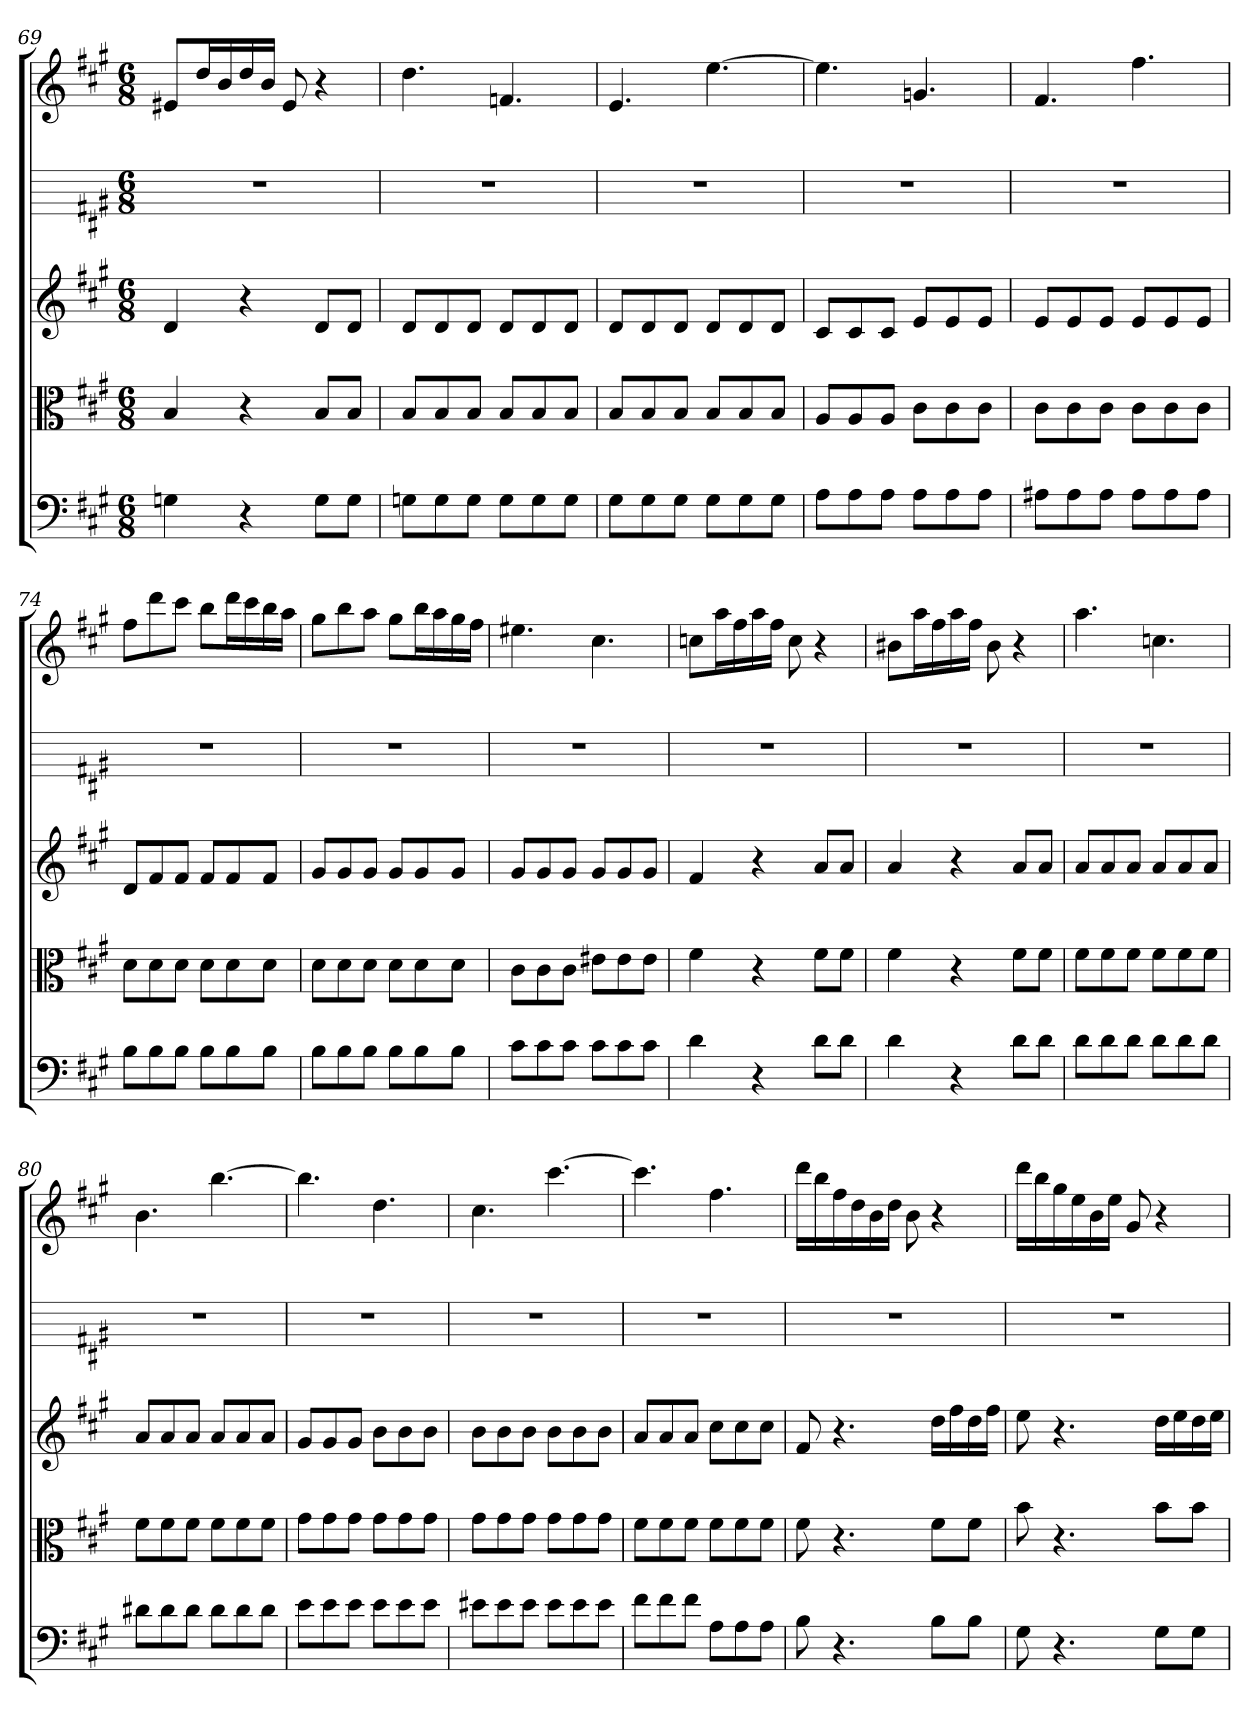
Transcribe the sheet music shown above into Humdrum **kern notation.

**kern	**kern	**kern	**kern	**kern
*part5	*part4	*part3	*part2	*part1
*staff5	*staff4	*staff3	*staff2	*staff1
*clefF4	*clefC3	*	*	*
*k[f#c#g#]	*k[f#c#g#]	*k[f#c#g#]	*k[f#c#g#]	*k[f#c#g#]
*A:	*A:	*A:	*A:	*A:
*M6/8	*M6/8	*M6/8	*M6/8	*M6/8
=69	=69	=69	=69	=69
4Gn	4B	4d	2.r	8e#XL
.	.	.	.	16ddL
.	.	.	.	16b
4r	4r	4r	.	16dd
.	.	.	.	16bJJ
.	.	.	.	8e#
8G\L	8B/L	8dL	.	4r
8G\J	8B/J	8dJ	.	.
=70	=70	=70	=70	=70
8Gn\L	8B/L	8dL	2.r	4.dd
8G\	8B/	8d	.	.
8G\J	8B/J	8dJ	.	.
8G\L	8B/L	8dL	.	4.fn
8G\	8B/	8d	.	.
8G\J	8B/J	8dJ	.	.
=71	=71	=71	=71	=71
8G#\L	8B/L	8dL	2.r	4.e
8G#\	8B/	8d	.	.
8G#\J	8B/J	8dJ	.	.
8G#\L	8B/L	8dL	.	[4.ee
8G#\	8B/	8d	.	.
8G#\J	8B/J	8dJ	.	.
=72	=72	=72	=72	=72
8A\L	8A/L	8c#L	2.r	4.ee]
8A\	8A/	8c#	.	.
8A\J	8A/J	8c#J	.	.
8A\L	8c#\L	8eL	.	4.gn
8A\	8c#\	8e	.	.
8A\J	8c#\J	8eJ	.	.
=73	=73	=73	=73	=73
8A#X\L	8c#\L	8eL	2.r	4.f#
8A#\	8c#\	8e	.	.
8A#\J	8c#\J	8eJ	.	.
8A#\L	8c#\L	8eL	.	4.ff#
8A#\	8c#\	8e	.	.
8A#\J	8c#\J	8eJ	.	.
=74	=74	=74	=74	=74
8B\L	8d\L	8dL	2.r	8ff#L
8B\	8d\	8f#	.	8ddd
8B\J	8d\J	8f#J	.	8ccc#J
8B\L	8d\L	8f#L	.	8bbL
8B\	8d\	8f#	.	16dddL
.	.	.	.	16ccc#
8B\J	8d\J	8f#J	.	16bb
.	.	.	.	16aaJJ
=75	=75	=75	=75	=75
8B\L	8d\L	8g#L	2.r	8gg#L
8B\	8d\	8g#	.	8bb
8B\J	8d\J	8g#J	.	8aaJ
8B\L	8d\L	8g#L	.	8gg#L
8B\	8d\	8g#	.	16bbL
.	.	.	.	16aa
8B\J	8d\J	8g#J	.	16gg#
.	.	.	.	16ff#JJ
=76	=76	=76	=76	=76
8c#\L	8c#\L	8g#L	2.r	4.ee#X
8c#\	8c#\	8g#	.	.
8c#\J	8c#\J	8g#J	.	.
8c#\L	8e#X\L	8g#L	.	4.cc#
8c#\	8e#\	8g#	.	.
8c#\J	8e#\J	8g#J	.	.
=77	=77	=77	=77	=77
4d	4f#	4f#	2.r	8ccnL
.	.	.	.	16aaL
.	.	.	.	16ff#
4r	4r	4r	.	16aa
.	.	.	.	16ff#JJ
.	.	.	.	8cc
8d\L	8f#\L	8aL	.	4r
8d\J	8f#\J	8aJ	.	.
=78	=78	=78	=78	=78
4d	4f#	4a	2.r	8b#XL
.	.	.	.	16aaL
.	.	.	.	16ff#
4r	4r	4r	.	16aa
.	.	.	.	16ff#JJ
.	.	.	.	8b#
8d\L	8f#\L	8aL	.	4r
8d\J	8f#\J	8aJ	.	.
=79	=79	=79	=79	=79
8d\L	8f#\L	8aL	2.r	4.aa
8d\	8f#\	8a	.	.
8d\J	8f#\J	8aJ	.	.
8d\L	8f#\L	8aL	.	4.ccn
8d\	8f#\	8a	.	.
8d\J	8f#\J	8aJ	.	.
=80	=80	=80	=80	=80
8d#X\L	8f#\L	8aL	2.r	4.b
8d#\	8f#\	8a	.	.
8d#\J	8f#\J	8aJ	.	.
8d#\L	8f#\L	8aL	.	[4.bb
8d#\	8f#\	8a	.	.
8d#\J	8f#\J	8aJ	.	.
=81	=81	=81	=81	=81
8e\L	8g#\L	8g#L	2.r	4.bb]
8e\	8g#\	8g#	.	.
8e\J	8g#\J	8g#J	.	.
8e\L	8g#\L	8bL	.	4.dd
8e\	8g#\	8b	.	.
8e\J	8g#\J	8bJ	.	.
=82	=82	=82	=82	=82
8e#X\L	8g#\L	8bL	2.r	4.cc#
8e#\	8g#\	8b	.	.
8e#\J	8g#\J	8bJ	.	.
8e#\L	8g#\L	8bL	.	[4.ccc#
8e#\	8g#\	8b	.	.
8e#\J	8g#\J	8bJ	.	.
=83	=83	=83	=83	=83
8f#\L	8f#\L	8aL	2.r	4.ccc#]
8f#\	8f#\	8a	.	.
8f#\J	8f#\J	8aJ	.	.
8A\L	8f#\L	8cc#L	.	4.ff#
8A\	8f#\	8cc#	.	.
8A\J	8f#\J	8cc#J	.	.
=84	=84	=84	=84	=84
8B	8f#	8f#	2.r	16dddLL
.	.	.	.	16bb
4.r	4.r	4.r	.	16ff#
.	.	.	.	16dd
.	.	.	.	16b
.	.	.	.	16ddJJ
.	.	.	.	8b
8B\L	8f#\L	16ddLL	.	4r
.	.	16ff#	.	.
8B\J	8f#\J	16dd	.	.
.	.	16ff#JJ	.	.
=85	=85	=85	=85	=85
8G#	8b	8ee	2.r	16dddLL
.	.	.	.	16bb
4.r	4.r	4.r	.	16gg#
.	.	.	.	16ee
.	.	.	.	16b
.	.	.	.	16eeJJ
.	.	.	.	8g#
8G#\L	8b\L	16ddLL	.	4r
.	.	16ee	.	.
8G#\J	8b\J	16dd	.	.
.	.	16eeJJ	.	.
=	=	=	=	=
*-	*-	*-	*-	*-
